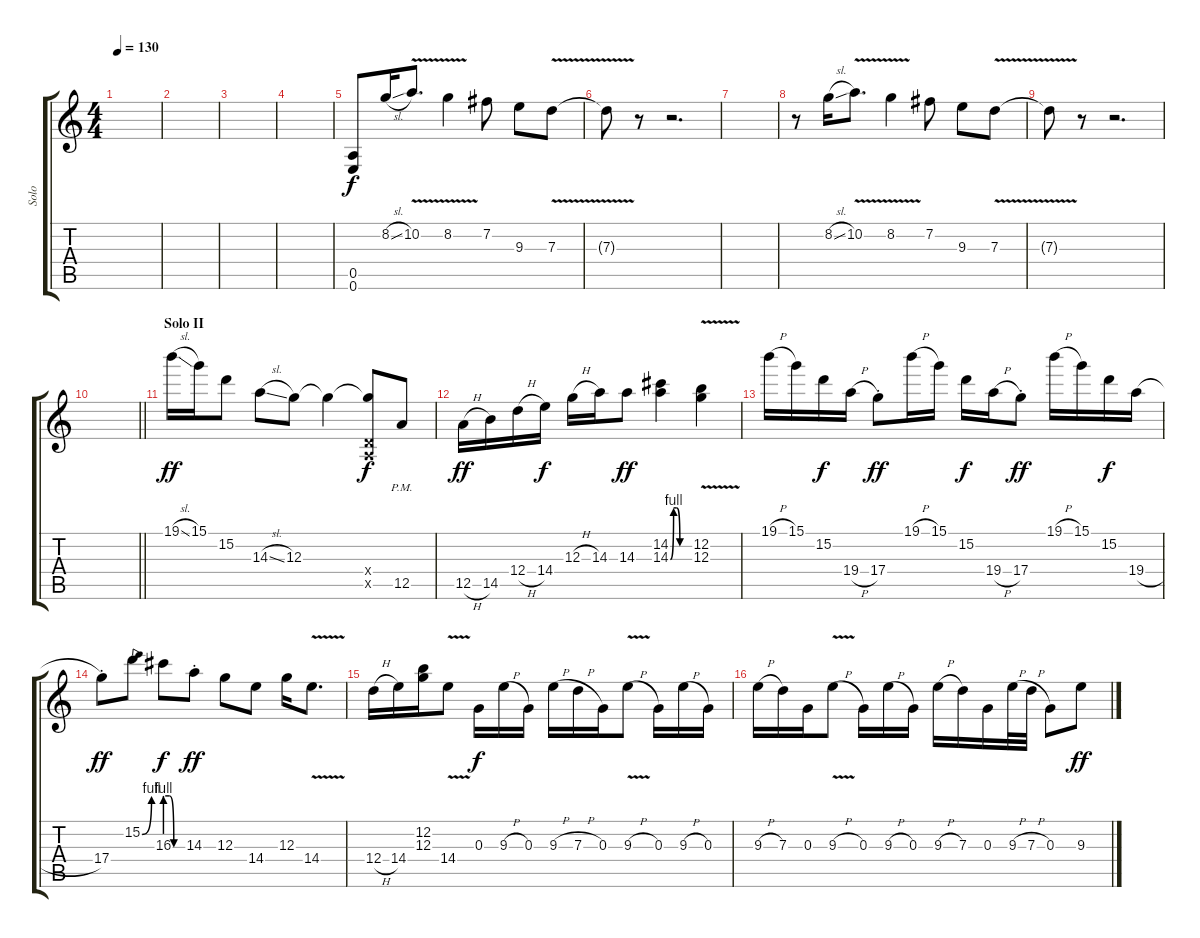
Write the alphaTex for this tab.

\track ("Solo" "Solo") {instrument overdrivenguitar}
\staff {score tabs}
\tuning (E4 B3 G3 D3 A2 E2) {hide}
\ts (4 4)
\tempo 130
\clef g2
\ks c
|
|
|
|
(0.5 0.6).8 8.2{sl}.16 10.2{v}.8{d} 8.2{v}.4 7.2.8 9.3.8 7.3{v}.8 |
7.3{t}.8 r.8 r.2{d} |
|
r.8 8.2{sl}.16 10.2{v}.8{d} 8.2{v}.4 7.2.8 9.3.8 7.3{v}.8 |
7.3{t}.8 r.8 r.2{d} |
\barLineRight lightlight
|
\section ("" "Solo II")
19.1{sl}.16{dy ff} 15.1.16 15.2.8 14.3{sl}.8 12.3.8 12.3{t}.4 (12.3{t} 0.4{x} 0.5{x}).8{dy f} 12.5{pm}.8 |
12.5{h}.16{dy ff} 14.5.16 12.4{h}.16 14.4.16{dy f} 12.3{h}.16 14.3.16 14.3.8{dy ff} (14.2 14.3{be (custom 0 0 10 4 20 4 30 0 60 0)}).4 (12.2{v} 12.3{v}).4 |
19.1{h}.16 15.1.16 15.2.16{dy f} 19.4{h}.16 17.4{st}.8{dy ff} 19.1{h}.16 15.1.16 15.2.16{dy f} 19.4{h}.16 17.4{st}.8{dy ff} 19.1{h}.16 15.1.16 15.2.16{dy f} 19.4{h}.16 |
17.4{st}.8{dy ff} 15.2{be (bend 0 0 60 4)}.8 16.3{be (custom 0 4 15 4 30 0 60 0)}.8{dy f} 14.3{st}.8{dy ff} 12.3.8 14.4.8 12.3.16 14.4{v}.8{d} |
12.4{h}.16 14.4.16 (12.2 12.3).16 14.4{v}.8 0.3.16{dy f} 9.3{h}.16 0.3.16 9.3{h}.16 7.3{h}.16 0.3.16 9.3{v h}.8 0.3.16 9.3{h}.16 0.3.16 |
9.3{h}.16 7.3.16 0.3.16 9.3{v h}.8 0.3.16 9.3{h}.16 0.3.16 9.3{h}.16 7.3.16 0.3.16 9.3{h}.32 7.3{h}.32 0.3.8 9.3.8{dy ff}
